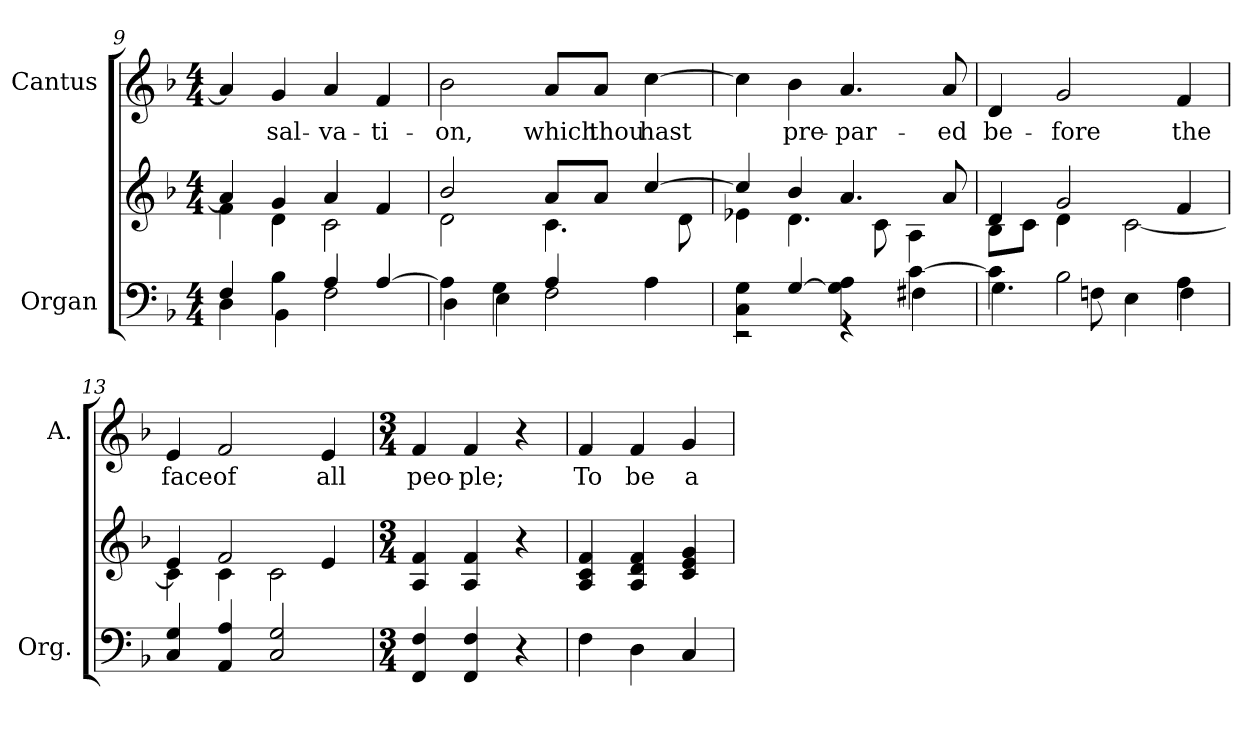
**kern	**kern	**kern	**text
*part2	*part2	*part1	*part1
*staff3	*staff2	*staff1	*staff1
*I"Organ	*	*I"Cantus	*
*I'Org.	*	*I'A.	*
*clefF4	*clefG2	*clefG2	*
*k[b-]	*k[b-]	*k[b-]	*
*F:	*F:	*F:	*
*M4/4	*M4/4	*M4/4	*
=9	=9	=9	=9
*^	*^	*	*
4Fi/	4Di\	4ai/]	4fi\	4ai/]	.
!	!	!	!	!	!LO:LY:b:color=#000000
4B-i\	4BB-i\	4gi/	4di\	4gi/	sal-
!	!	!	!	!	!LO:LY:b:color=#000000
4Ai/	2Fi\	4ai/	2ci\	4ai/	-va-
!	!	!	!	!	!LO:LY:b:color=#000000
[>4Ai/	.	4fi/	.	4fi/	-ti-
!!LO:LB:g=z
=10	=10	=10	=10	=10	=10
!	!	!	!	!	!LO:LY:b:color=#000000
4Ai\]	4Di\	2b-i/	2di\	2b-i\	-on,
4Gi\	4Ei\	.	.	.	.
!	!	!	!	!	!LO:LY:b:color=#000000
4Ai/	2Fi\	8ai/L	4.ci\	8ai/L	which
!	!	!	!	!	!LO:LY:b:color=#000000
.	.	8ai/J	.	8ai/J	thou
!	!	!	!	!	!LO:LY:b:color=#000000
4Ai\	.	[>4cci/	.	[>4cci\	hast
.	.	.	8di\	.	.
=11	=11	=11	=11	=11	=11
4Ci\ 4Gi	2r	4cci/]	4e-Xi\	4cci\]	.
!	!	!	!	!	!LO:LY:b:color=#000000
[>4Gi/	.	4b-i/	4.di\	4b-i\	pre-
!	!	!	!	!	!LO:LY:b:color=#000000
4Gi\] 4Ai	4r	4.ai/	.	4.ai/	-par-
.	.	.	8ci\	.	.
[>4ci\	4F#Xi\	.	4Ai\	.	.
!	!	!	!	!	!LO:LY:b:color=#000000
.	.	8ai/	.	8ai/	-ed
=12	=12	=12	=12	=12	=12
!	!	!	!	!	!LO:LY:b:color=#000000
4ci\]	4.Gi\	4di/	8B-i\L	4di/	be-
.	.	.	8ci\J	.	.
!	!	!	!	!	!LO:LY:b:color=#000000
2B-i\	.	2gi/	4di\	2gi/	-fore
.	8Fni\	.	.	.	.
.	4Ei\	.	[<2ci\	.	.
!	!	!	!	!	!LO:LY:b:color=#000000
4Ai\	4Fi\	4fi/	.	4fi/	the
*v	*v	*	*	*	*
=13	=13	=13	=13	=13
*^	*	*	*	*
!	!	!	!	!	!LO:LY:b:color=#000000
*v	*v	*	*	*	*
4Ci/ 4Gi	4ei/	4ci\]	4ei/	face
!	!	!	!	!LO:LY:b:color=#000000
4AAi/ 4Ai	2fi/	4ci\	2fi/	of
2Ci/ 2Gi	.	2ci\	.	.
!	!	!	!	!LO:LY:b:color=#000000
.	4ei/	.	4ei/	all
*	*v	*v	*	*
=14	=14	=14	=14
*M3/4	*M3/4	*M3/4	*
!	!	!	!LO:LY:b:color=#000000
4FFi/ 4Fi	4Ai/ 4fi	4fi/	peo-
!	!	!	!LO:LY:b:color=#000000
4FFi/ 4Fi	4Ai/ 4fi	4fi/	-ple;
4r	4r	4r	.
=15	=15	=15	=15
!	!	!	!LO:LY:b:color=#000000
4Fi\	4Ai/ 4ci 4fi	4fi/	To
!	!	!	!LO:LY:b:color=#000000
4Di\	4Ai/ 4di 4fi	4fi/	be
!	!	!	!LO:LY:b:color=#000000
4Ci/	4ci/ 4ei 4gi	4gi/	a
=	=	=	=
*-	*-	*-	*-
